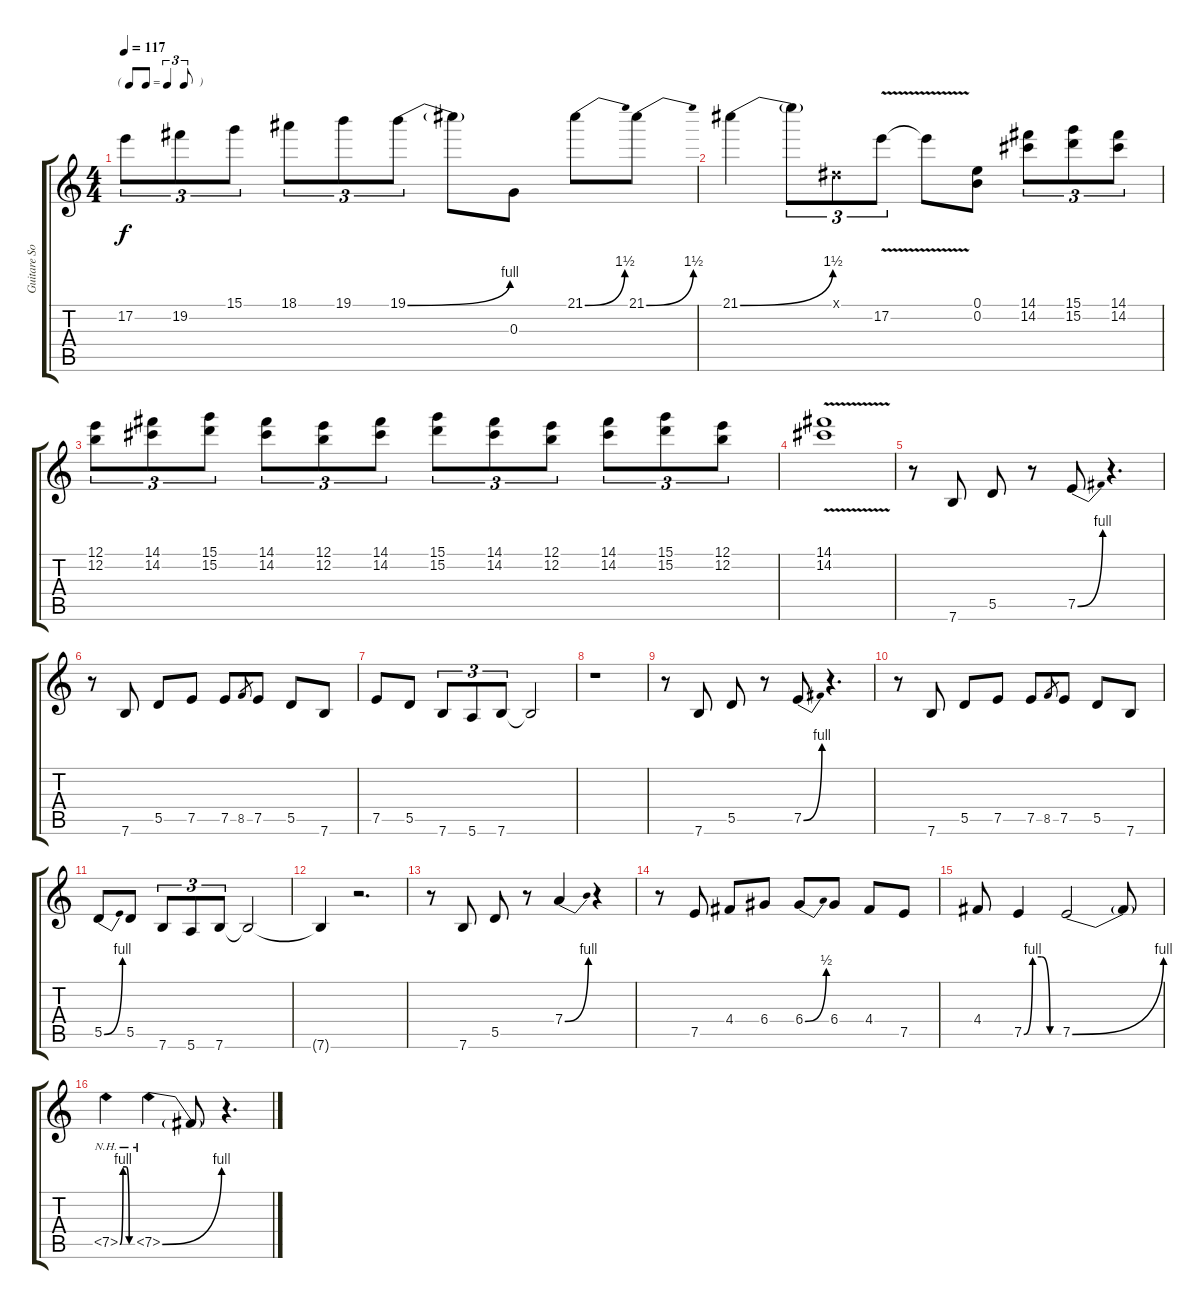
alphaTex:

\track ("Guitare Solo" "Guitare So") {instrument distortionguitar}
\staff {score tabs}
\tuning (E4 B3 G3 D3 A2 E2) {hide}
\ts (4 4)
\tf triplet8th
\tempo 117
\clef g2
\ks c
17.2.8{tu (3 2) dy f} 19.2.8{tu (3 2)} 15.1.8{tu (3 2)} 18.1.8{tu (3 2)} 19.1.8{tu (3 2)} 19.1{be (bend 0 0 60 4)}.8{tu (3 2)} 19.1{t}.8 0.3.8 21.1{be (bend 0 0 60 6)}.8 21.1{be (bend 0 0 60 6)}.8 |
21.1{be (bend 0 0 60 6)}.4 21.1{t}.8{tu (3 2)} -1.1{x}.8{tu (3 2)} 17.2{v}.8{tu (3 2)} 17.2{t}.8 (0.1 0.2).8 (14.1 14.2).8{tu (3 2)} (15.1 15.2).8{tu (3 2)} (14.1 14.2).8{tu (3 2)} |
(12.1 12.2).8{tu (3 2)} (14.1 14.2).8{tu (3 2)} (15.1 15.2).8{tu (3 2)} (14.1 14.2).8{tu (3 2)} (12.1 12.2).8{tu (3 2)} (14.1 14.2).8{tu (3 2)} (15.1 15.2).8{tu (3 2)} (14.1 14.2).8{tu (3 2)} (12.1 12.2).8{tu (3 2)} (14.1 14.2).8{tu (3 2)} (15.1 15.2).8{tu (3 2)} (12.1 12.2).8{tu (3 2)} |
(14.1{v} 14.2{v}).1 |
r.8 7.6.8 5.5.8 r.8 7.5{be (bend 0 0 60 4)}.8 r.4{d} |
r.8 7.6.8 5.5.8 7.5.8 7.5.8 8.5.8{gr} 7.5.8 5.5.8 7.6.8 |
7.5.8 5.5.8 7.6.8{tu (3 2)} 5.6.8{tu (3 2)} 7.6.8{tu (3 2)} 7.6{t}.2 |
r.1 |
r.8 7.6.8 5.5.8 r.8 7.5{be (bend 0 0 60 4)}.8 r.4{d} |
r.8 7.6.8 5.5.8 7.5.8 7.5.8 8.5.8{gr} 7.5.8 5.5.8 7.6.8 |
5.5{be (bend 0 0 60 4)}.8 5.5.8 7.6.8{tu (3 2)} 5.6.8{tu (3 2)} 7.6.8{tu (3 2)} 7.6{t}.2 |
7.6{t}.4 r.2{d} |
r.8 7.6.8 5.5.8 r.8 7.4{be (bend 0 0 60 4)}.4 r.4 |
r.8 7.5.8 4.4.8 6.4.8 6.4{be (bend 0 0 60 2)}.8 6.4.8 4.4.8 7.5.8 |
4.4.8 7.5{be (custom 0 0 15 4 30 4 45 0 60 0)}.4 7.5{be (bend 0 0 60 4)}.2 7.5{t}.8 |
7.5{be (custom 0 0 15 4 30 4 45 0 60 0) nh}.4 7.5{be (bend 0 0 60 4) nh}.4 7.5{t}.8 r.4{d}
